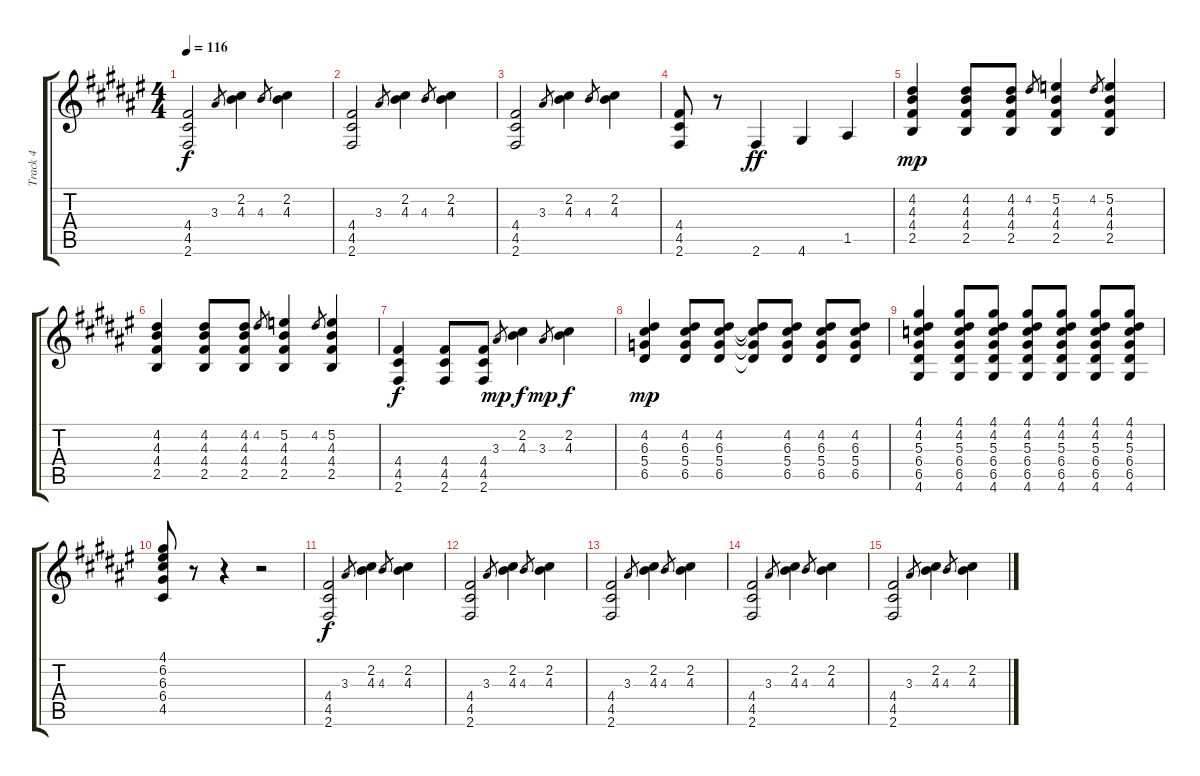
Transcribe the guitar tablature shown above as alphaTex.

\track ("Track 4" "Track 4") {instrument electricguitarjazz}
\staff {score tabs}
\tuning (E4 B3 G3 D3 A2 E2) {hide}
\ts (4 4)
\tempo 116
\clef g2
\ks f#
(4.4 4.5 2.6).2{dy f} 3.3.8{gr} (2.2 4.3).4 4.3.8{gr} (2.2 4.3).4 |
(4.4 4.5 2.6).2 3.3.8{gr} (2.2 4.3).4 4.3.8{gr} (2.2 4.3).4 |
(4.4 4.5 2.6).2 3.3.8{gr} (2.2 4.3).4 4.3.8{gr} (2.2 4.3).4 |
(4.4 4.5 2.6).8 r.8 2.6.4{dy ff} 4.6.4 1.5.4 |
(4.2 4.3 4.4 2.5).4{dy mp} (4.2 4.3 4.4 2.5).8 (4.2 4.3 4.4 2.5).8 4.2.8{gr} (5.2 4.3 4.4 2.5).4 4.2.8{gr} (5.2 4.3 4.4 2.5).4 |
(4.2 4.3 4.4 2.5).4 (4.2 4.3 4.4 2.5).8 (4.2 4.3 4.4 2.5).8 4.2.8{gr} (5.2 4.3 4.4 2.5).4 4.2.8{gr} (5.2 4.3 4.4 2.5).4 |
(4.4 4.5 2.6).4{dy f} (4.4 4.5 2.6).8 (4.4 4.5 2.6).8 3.3.8{gr dy mp} (2.2 4.3).4{dy f} 3.3.8{gr dy mp} (2.2 4.3).4{dy f} |
(4.2 6.3 5.4 6.5).4{dy mp} (4.2 6.3 5.4 6.5).8 (4.2 6.3 5.4 6.5).8 (4.2{t} 6.3{t} 5.4{t} 6.5{t}).8 (4.2 6.3 5.4 6.5).8 (4.2 6.3 5.4 6.5).8 (4.2 6.3 5.4 6.5).8 |
(4.1 4.2 5.3 6.4 6.5 4.6).4 (4.1 4.2 5.3 6.4 6.5 4.6).8 (4.1 4.2 5.3 6.4 6.5 4.6).8 (4.1 4.2 5.3 6.4 6.5 4.6).8 (4.1 4.2 5.3 6.4 6.5 4.6).8 (4.1 4.2 5.3 6.4 6.5 4.6).8 (4.1 4.2 5.3 6.4 6.5 4.6).8 |
(4.1 6.2 6.3 6.4 4.5).8 r.8 r.4 r.2 |
(4.4 4.5 2.6).2{dy f} 3.3.8{gr} (2.2 4.3).4 4.3.8{gr} (2.2 4.3).4 |
(4.4 4.5 2.6).2 3.3.8{gr} (2.2 4.3).4 4.3.8{gr} (2.2 4.3).4 |
(4.4 4.5 2.6).2 3.3.8{gr} (2.2 4.3).4 4.3.8{gr} (2.2 4.3).4 |
(4.4 4.5 2.6).2 3.3.8{gr} (2.2 4.3).4 4.3.8{gr} (2.2 4.3).4 |
(4.4 4.5 2.6).2 3.3.8{gr} (2.2 4.3).4 4.3.8{gr} (2.2 4.3).4
